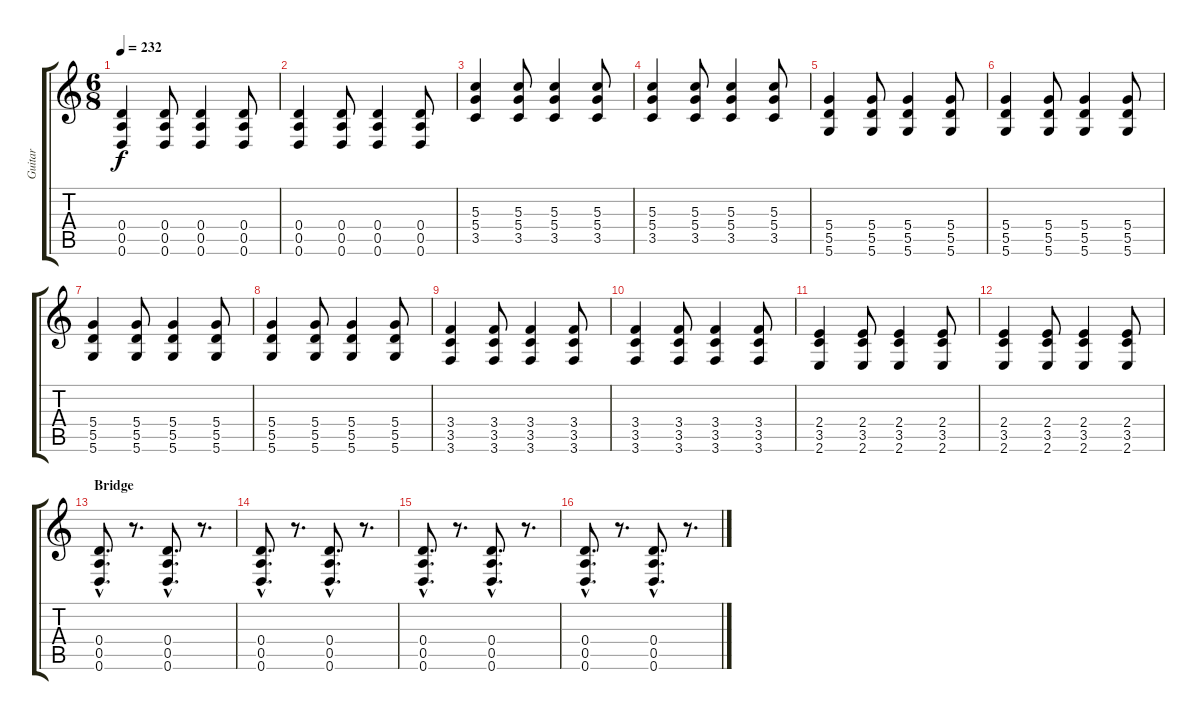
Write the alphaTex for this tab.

\track ("Guitar" "Guitar") {instrument overdrivenguitar}
\staff {score tabs}
\tuning (E4 B3 G3 D3 A2 D2) {hide}
\ts (6 8)
\tempo 232
\clef g2
\ks c
(0.4 0.5 0.6).4{dy f} (0.4 0.5 0.6).8 (0.4 0.5 0.6).4 (0.4 0.5 0.6).8 |
(0.4 0.5 0.6).4 (0.4 0.5 0.6).8 (0.4 0.5 0.6).4 (0.4 0.5 0.6).8 |
(5.3 5.4 3.5).4 (5.3 5.4 3.5).8 (5.3 5.4 3.5).4 (5.3 5.4 3.5).8 |
(5.3 5.4 3.5).4 (5.3 5.4 3.5).8 (5.3 5.4 3.5).4 (5.3 5.4 3.5).8 |
(5.4 5.5 5.6).4 (5.4 5.5 5.6).8 (5.4 5.5 5.6).4 (5.4 5.5 5.6).8 |
(5.4 5.5 5.6).4 (5.4 5.5 5.6).8 (5.4 5.5 5.6).4 (5.4 5.5 5.6).8 |
(5.4 5.5 5.6).4 (5.4 5.5 5.6).8 (5.4 5.5 5.6).4 (5.4 5.5 5.6).8 |
(5.4 5.5 5.6).4 (5.4 5.5 5.6).8 (5.4 5.5 5.6).4 (5.4 5.5 5.6).8 |
(3.4 3.5 3.6).4 (3.4 3.5 3.6).8 (3.4 3.5 3.6).4 (3.4 3.5 3.6).8 |
(3.4 3.5 3.6).4 (3.4 3.5 3.6).8 (3.4 3.5 3.6).4 (3.4 3.5 3.6).8 |
(2.4 3.5 2.6).4 (2.4 3.5 2.6).8 (2.4 3.5 2.6).4 (2.4 3.5 2.6).8 |
(2.4 3.5 2.6).4 (2.4 3.5 2.6).8 (2.4 3.5 2.6).4 (2.4 3.5 2.6).8 |
\section ("" "Bridge")
(0.4{hac} 0.5{hac} 0.6{hac}).8{d} r.8{d} (0.4{hac} 0.5{hac} 0.6{hac}).8{d} r.8{d} |
(0.4{hac} 0.5{hac} 0.6{hac}).8{d} r.8{d} (0.4{hac} 0.5{hac} 0.6{hac}).8{d} r.8{d} |
(0.4{hac} 0.5{hac} 0.6{hac}).8{d} r.8{d} (0.4{hac} 0.5{hac} 0.6{hac}).8{d} r.8{d} |
(0.4{hac} 0.5{hac} 0.6{hac}).8{d} r.8{d} (0.4{hac} 0.5{hac} 0.6{hac}).8{d} r.8{d}
